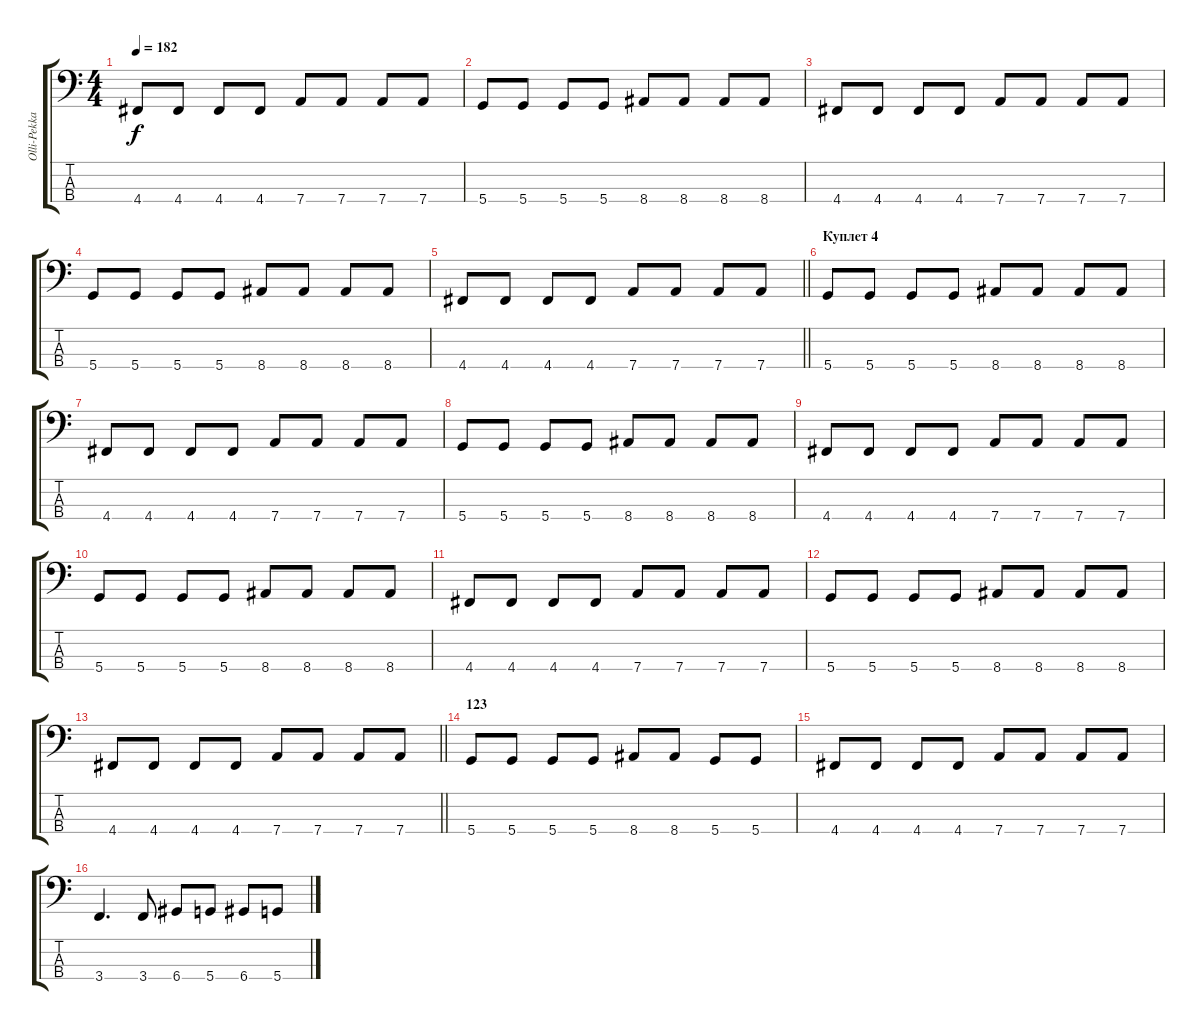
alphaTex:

\track ("Olli-Pekka Laine" "Olli-Pekka") {instrument electricbassfinger}
\staff {score tabs}
\tuning (F2 C2 G1 D1) {hide}
\ts (4 4)
\tempo 182
\clef f4
\ks c
4.4.8{dy f} 4.4.8 4.4.8 4.4.8 7.4.8 7.4.8 7.4.8 7.4.8 |
5.4.8 5.4.8 5.4.8 5.4.8 8.4.8 8.4.8 8.4.8 8.4.8 |
4.4.8 4.4.8 4.4.8 4.4.8 7.4.8 7.4.8 7.4.8 7.4.8 |
5.4.8 5.4.8 5.4.8 5.4.8 8.4.8 8.4.8 8.4.8 8.4.8 |
\barLineRight lightlight
4.4.8 4.4.8 4.4.8 4.4.8 7.4.8 7.4.8 7.4.8 7.4.8 |
\section ("" "Куплет 4")
5.4.8 5.4.8 5.4.8 5.4.8 8.4.8 8.4.8 8.4.8 8.4.8 |
4.4.8 4.4.8 4.4.8 4.4.8 7.4.8 7.4.8 7.4.8 7.4.8 |
5.4.8 5.4.8 5.4.8 5.4.8 8.4.8 8.4.8 8.4.8 8.4.8 |
4.4.8 4.4.8 4.4.8 4.4.8 7.4.8 7.4.8 7.4.8 7.4.8 |
5.4.8 5.4.8 5.4.8 5.4.8 8.4.8 8.4.8 8.4.8 8.4.8 |
4.4.8 4.4.8 4.4.8 4.4.8 7.4.8 7.4.8 7.4.8 7.4.8 |
5.4.8 5.4.8 5.4.8 5.4.8 8.4.8 8.4.8 8.4.8 8.4.8 |
\barLineRight lightlight
4.4.8 4.4.8 4.4.8 4.4.8 7.4.8 7.4.8 7.4.8 7.4.8 |
\section ("" "123")
5.4.8 5.4.8 5.4.8 5.4.8 8.4.8 8.4.8 5.4.8 5.4.8 |
4.4.8 4.4.8 4.4.8 4.4.8 7.4.8 7.4.8 7.4.8 7.4.8 |
3.4.4{d} 3.4.8 6.4.8 5.4.8 6.4.8 5.4.8
